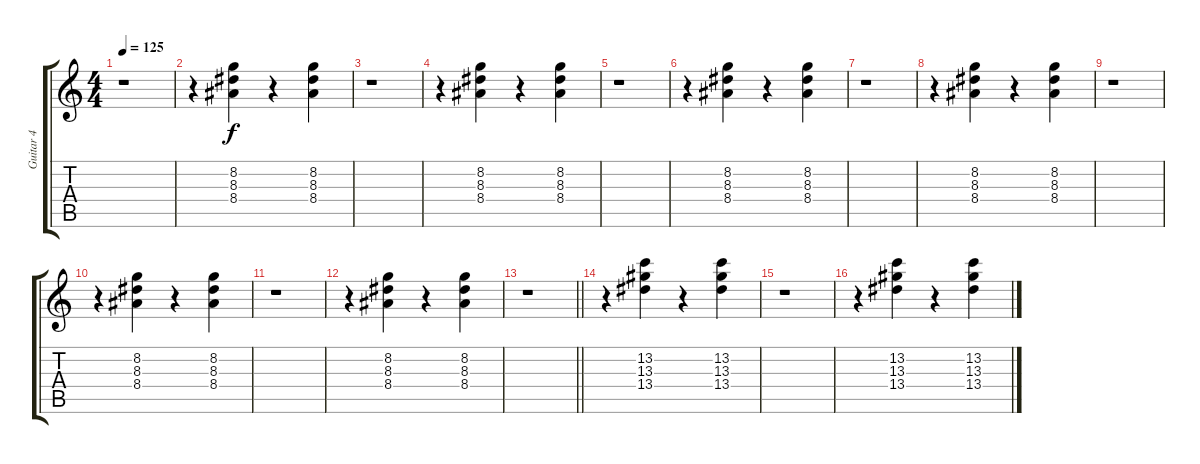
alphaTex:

\track ("Guitar 4" "Guitar 4") {instrument overdrivenguitar}
\staff {score tabs}
\tuning (E4 B3 G3 D3 A2 E2) {hide}
\ts (4 4)
\tempo 125
\clef g2
\ks c
r.1{dy f} |
r.4 (8.2 8.3 8.4).4 r.4 (8.2 8.3 8.4).4 |
r.1 |
r.4 (8.2 8.3 8.4).4 r.4 (8.2 8.3 8.4).4 |
r.1 |
r.4 (8.2 8.3 8.4).4 r.4 (8.2 8.3 8.4).4 |
r.1 |
r.4 (8.2 8.3 8.4).4 r.4 (8.2 8.3 8.4).4 |
r.1 |
r.4 (8.2 8.3 8.4).4 r.4 (8.2 8.3 8.4).4 |
r.1 |
r.4 (8.2 8.3 8.4).4 r.4 (8.2 8.3 8.4).4 |
\barLineRight lightlight
r.1 |
r.4 (13.2 13.3 13.4).4 r.4 (13.2 13.3 13.4).4 |
r.1 |
r.4 (13.2 13.3 13.4).4 r.4 (13.2 13.3 13.4).4
